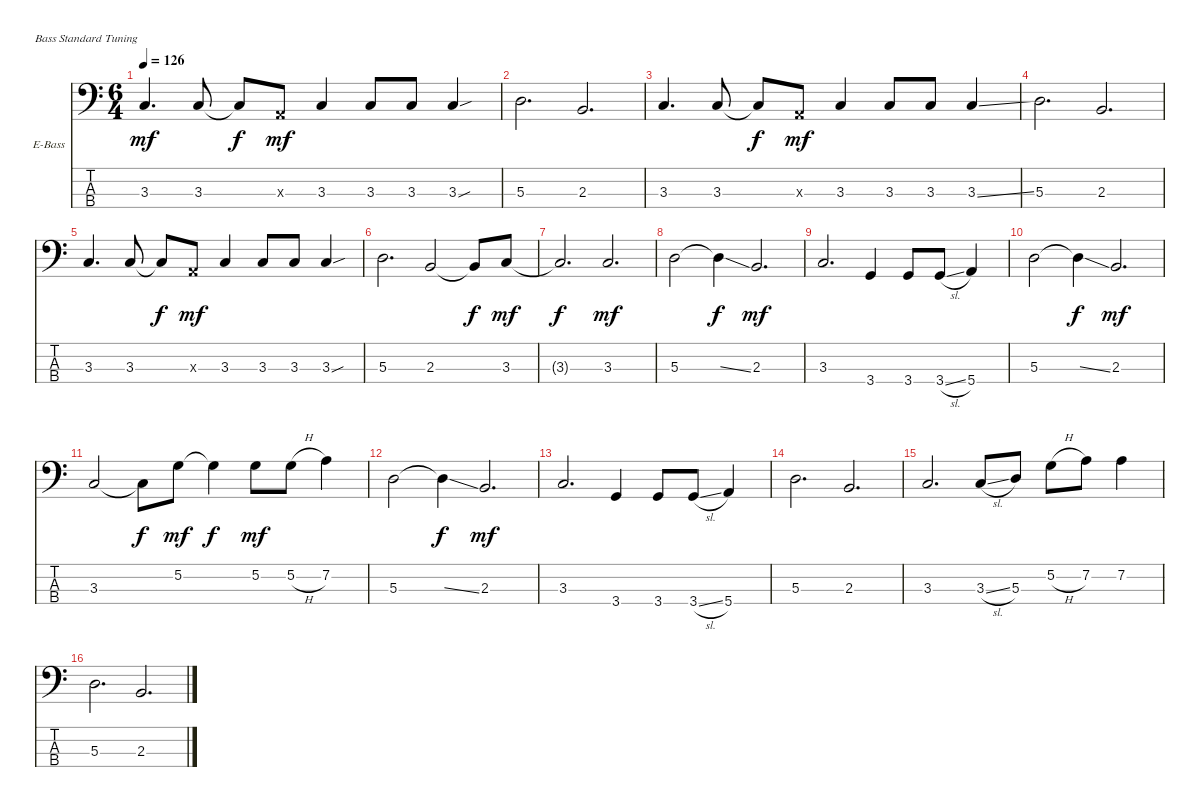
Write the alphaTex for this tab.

\defaultSystemsLayout 4
\bracketExtendMode nobrackets
\firstSystemTrackNameOrientation horizontal
\otherSystemsTrackNameOrientation horizontal
\track ("Jeff Ament" "E-Bass") {instrument electricbassfinger}
\staff {score tabs}
\tuning (G2 D2 A1 E1)
\ts (6 4)
\tempo 126
\clef f4
\ks c
3.3.4{d dy mf} 3.3.8 3.3{t}.8{dy f} 0.3{x}.8{dy mf} 3.3.4 3.3.8 3.3.8 3.3{sou}.4 |
5.3.2{d} 2.3.2{d} |
3.3.4{d} 3.3.8 3.3{t}.8{dy f} 0.3{x}.8{dy mf} 3.3.4 3.3.8 3.3.8 3.3{ss}.4 |
5.3.2{d} 2.3.2{d} |
3.3.4{d} 3.3.8 3.3{t}.8{dy f} 0.3{x}.8{dy mf} 3.3.4 3.3.8 3.3.8 3.3{sou}.4 |
5.3.2{d} 2.3.2 2.3{t}.8{dy f} 3.3.8{dy mf} |
3.3{t}.2{d dy f} 3.3.2{d dy mf} |
5.3.2 5.3{ss t}.4{dy f} 2.3.2{d dy mf} |
3.3.2{d} 3.4.4 3.4.8 3.4{sl}.8 5.4.4 |
5.3.2 5.3{ss t}.4{dy f} 2.3.2{d dy mf} |
3.3.2 3.3{t}.8{dy f} 5.2.8{dy mf} 5.2{t}.4{dy f} 5.2.8{dy mf} 5.2{h}.8 7.2.4 |
5.3.2 5.3{ss t}.4{dy f} 2.3.2{d dy mf} |
3.3.2{d} 3.4.4 3.4.8 3.4{sl}.8 5.4.4 |
5.3.2{d} 2.3.2{d} |
3.3.2{d} 3.3{sl}.8 5.3.8 5.2{h}.8 7.2.8 7.2.4 |
5.3.2{d} 2.3.2{d}
